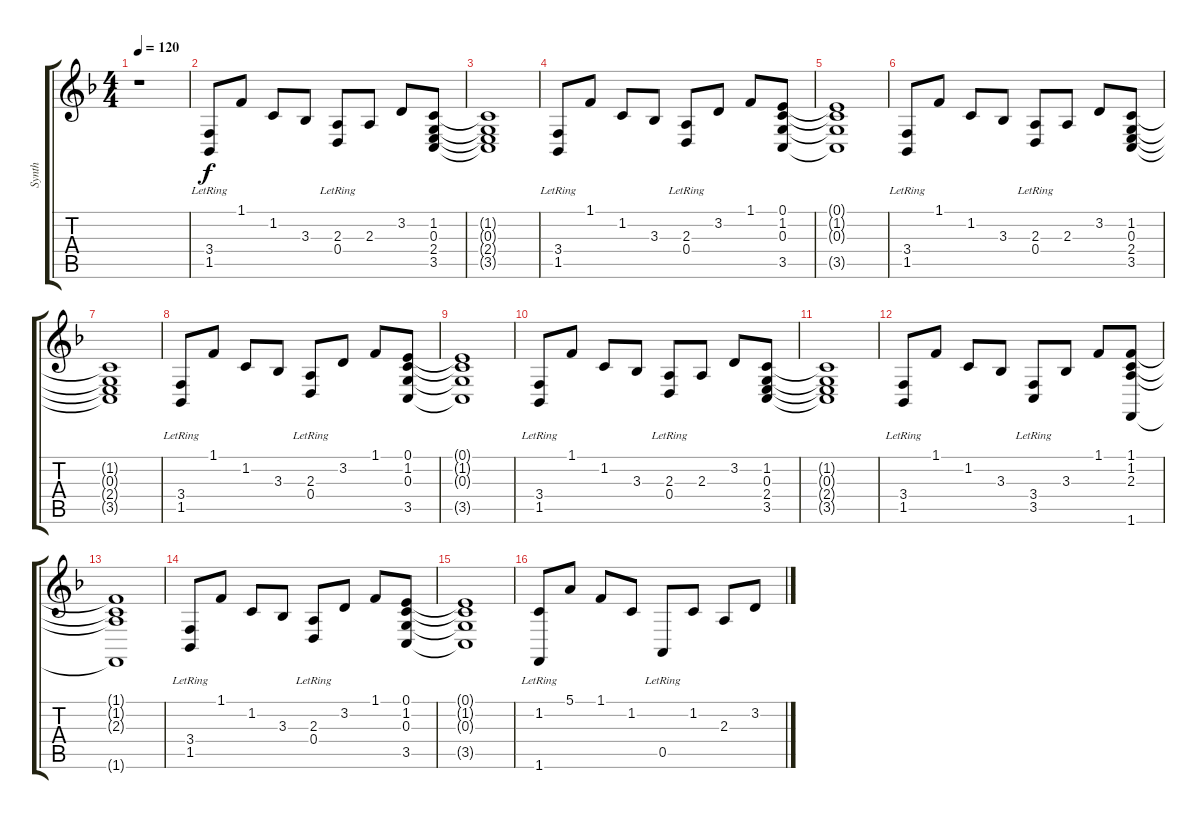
\track ("Synth" "Synth") {instrument pad3polysynth}
\staff {score tabs}
\tuning (E4 B3 G3 D3 A2 E2) {hide}
\ts (4 4)
\tempo 120
\clef g2
\ks f
r.1{dy f instrument pad3polysynth} |
(3.4{lr} 1.5{lr}).8 1.1.8 1.2.8 3.3.8 (2.3{lr} 0.4).8 2.3.8 3.2.8 (1.2 0.3 2.4 3.5).8 |
(1.2{t} 0.3{t} 2.4{t} 3.5{t}).1 |
(3.4{lr} 1.5{lr}).8 1.1.8 1.2.8 3.3.8 (2.3{lr} 0.4).8 3.2.8 1.1.8 (0.1 1.2 0.3 3.5).8 |
(0.1{t} 1.2{t} 0.3{t} 3.5{t}).1 |
(3.4{lr} 1.5{lr}).8 1.1.8 1.2.8 3.3.8 (2.3{lr} 0.4).8 2.3.8 3.2.8 (1.2 0.3 2.4 3.5).8 |
(1.2{t} 0.3{t} 2.4{t} 3.5{t}).1 |
(3.4{lr} 1.5{lr}).8 1.1.8 1.2.8 3.3.8 (2.3{lr} 0.4).8 3.2.8 1.1.8 (0.1 1.2 0.3 3.5).8 |
(0.1{t} 1.2{t} 0.3{t} 3.5{t}).1 |
(3.4{lr} 1.5{lr}).8 1.1.8 1.2.8 3.3.8 (2.3{lr} 0.4).8 2.3.8 3.2.8 (1.2 0.3 2.4 3.5).8 |
(1.2{t} 0.3{t} 2.4{t} 3.5{t}).1 |
(3.4{lr} 1.5{lr}).8 1.1.8 1.2.8 3.3.8 (3.4{lr} 3.5).8 3.3.8 1.1.8 (1.1 1.2 2.3 1.6).8 |
(1.1{t} 1.2{t} 2.3{t} 1.6{t}).1 |
(3.4{lr} 1.5{lr}).8 1.1.8 1.2.8 3.3.8 (2.3{lr} 0.4).8 3.2.8 1.1.8 (0.1 1.2 0.3 3.5).8 |
(0.1{t} 1.2{t} 0.3{t} 3.5{t}).1 |
(1.2{lr} 1.6{lr}).8 5.1.8 1.1.8 1.2.8 0.5{lr}.8 1.2.8 2.3.8 3.2.8
